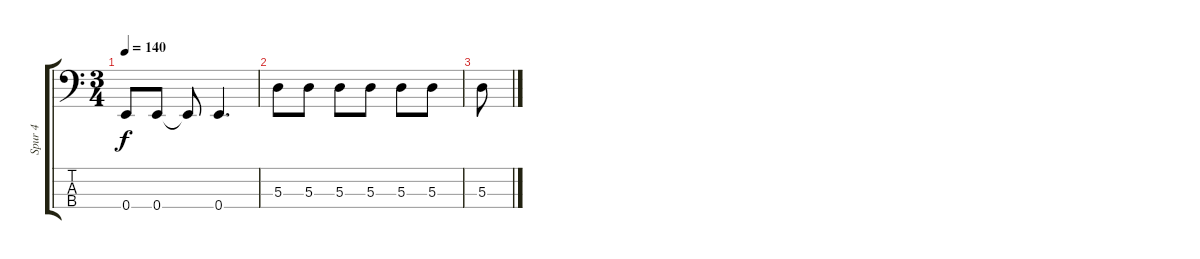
\track ("Spur 4" "Spur 4") {instrument electricbassfinger}
\staff {score tabs}
\tuning (G2 D2 A1 E1) {hide}
\ts (3 4)
\tempo 140
\clef f4
\ks c
0.4.8{dy f} 0.4.8 0.4{t}.8 0.4.4{d} |
5.3.8 5.3.8 5.3.8 5.3.8 5.3.8 5.3.8 |
5.3.8
